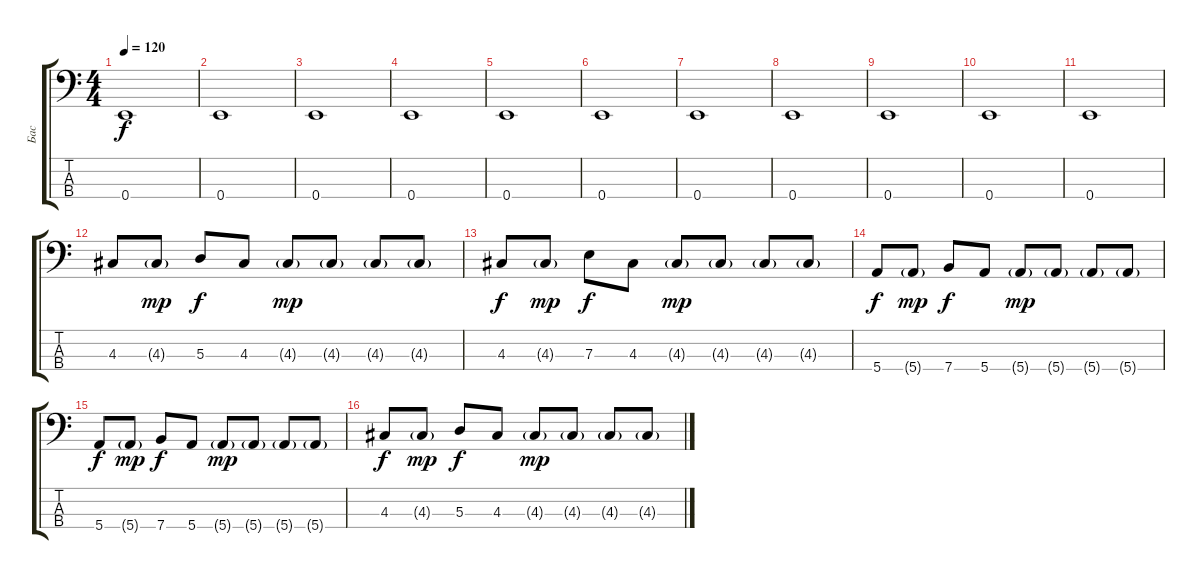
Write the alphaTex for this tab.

\track ("Бас" "Бас") {instrument fretlessbass}
\staff {score tabs}
\tuning (G2 D2 A1 E1) {hide}
\ts (4 4)
\tempo 120
\clef f4
\ks c
0.4.1{dy f} |
0.4.1 |
0.4.1 |
0.4.1 |
0.4.1 |
0.4.1 |
0.4.1 |
0.4.1 |
0.4.1 |
0.4.1 |
0.4.1 |
4.3.8 4.3{g}.8{dy mp} 5.3.8{dy f} 4.3.8 4.3{g}.8{dy mp} 4.3{g}.8 4.3{g}.8 4.3{g}.8 |
4.3.8{dy f} 4.3{g}.8{dy mp} 7.3.8{dy f} 4.3.8 4.3{g}.8{dy mp} 4.3{g}.8 4.3{g}.8 4.3{g}.8 |
5.4.8{dy f} 5.4{g}.8{dy mp} 7.4.8{dy f} 5.4.8 5.4{g}.8{dy mp} 5.4{g}.8 5.4{g}.8 5.4{g}.8 |
5.4.8{dy f} 5.4{g}.8{dy mp} 7.4.8{dy f} 5.4.8 5.4{g}.8{dy mp} 5.4{g}.8 5.4{g}.8 5.4{g}.8 |
4.3.8{dy f} 4.3{g}.8{dy mp} 5.3.8{dy f} 4.3.8 4.3{g}.8{dy mp} 4.3{g}.8 4.3{g}.8 4.3{g}.8
